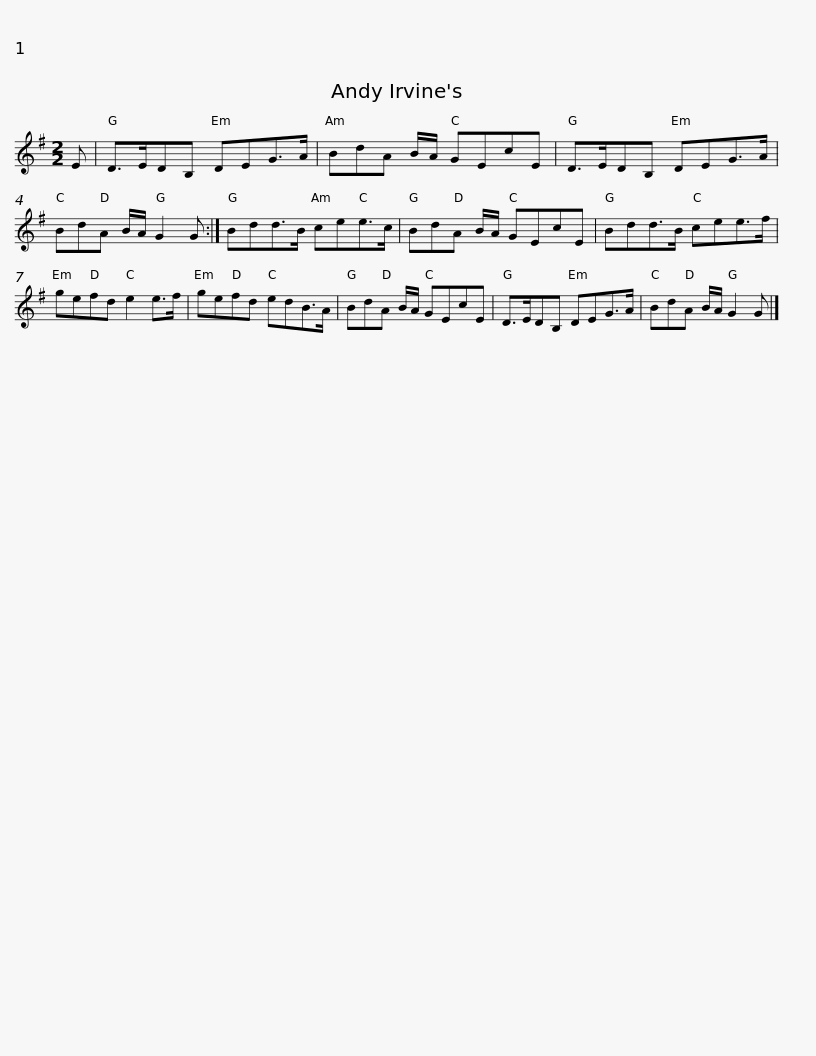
X:1
L:1/8
M:2/2
I:linebreak $
K:G
V:1 treble
V:1
 E | D>EDB, DEG>A | BdA B/A/ GEcE | D>EDB, DEG>A | BdA B/A/ G2 G :|$ %5
 Bdd>B cee>c | BdA B/A/ GEcE | Bdd>B cee>f | gefd e2 e>f | gefd edB>A |$ %10
 BdA B/A/ GEcE | D>EDB, DEG>A | BdA B/A/ G2 G |] %13
